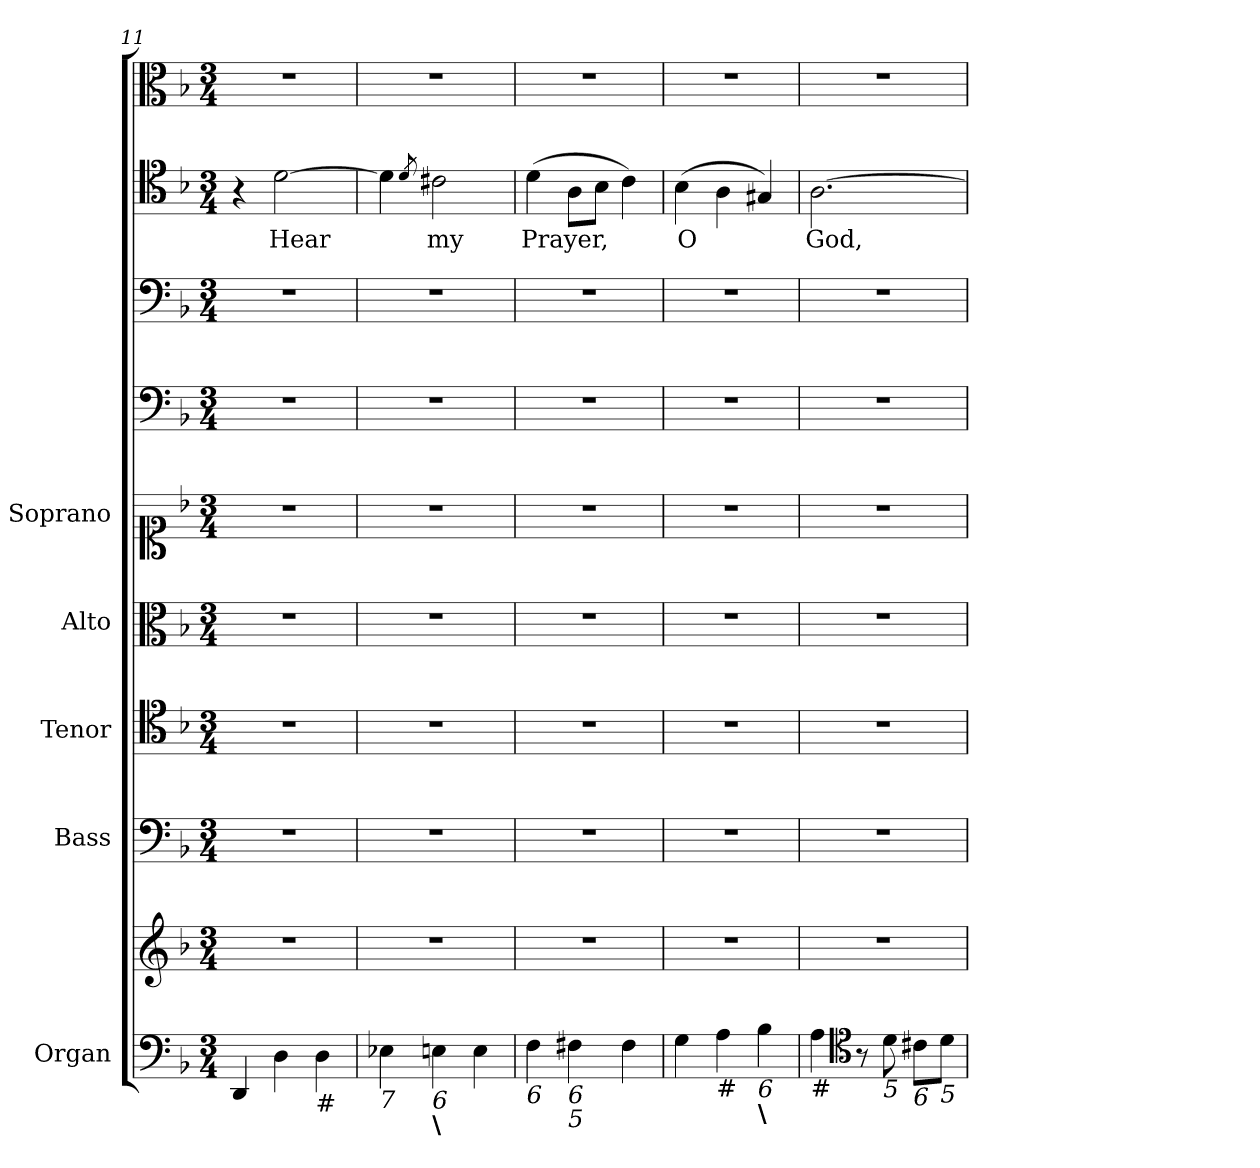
**kern	**kern	**kern	**kern	**kern	**kern	**kern	**kern	**kern	**text	**kern
*part9	*part9	*part8	*part7	*part6	*part5	*part4	*part3	*part2	*part2	*part1
*staff10	*staff9	*staff8	*staff7	*staff6	*staff5	*staff4	*staff3	*staff2	*staff2	*staff1
*I"Organ	*	*I"Bass	*I"Tenor	*I"Alto	*I"Soprano	*	*	*	*	*
*I'Org.	*	*I'B	*I'T	*I'A	*I'S	*	*	*	*	*
*clefF4	*clefG2	*clefF4	*clefC4	*clefC3	*clefC1	*clefF4	*clefF4	*clefC4	*	*clefC3
*k[b-]	*k[b-]	*k[b-]	*k[b-]	*k[b-]	*k[b-]	*k[b-]	*k[b-]	*k[b-]	*	*k[b-]
*d:	*d:	*d:	*d:	*d:	*d:	*d:	*d:	*d:	*	*d:
*M3/4	*M3/4	*M3/4	*M3/4	*M3/4	*M3/4	*M3/4	*M3/4	*M3/4	*	*M3/4
=11	=11	=11	=11	=11	=11	=11	=11	=11	=11	=11
4DD/	2.r	2.r	2.r	2.r	2.r	2.r	2.r	4r	.	2.r
!	!	!	!	!	!	!	!	!	!LO:LY:b	!
4D\	.	.	.	.	.	.	.	[2d\	Hear	.
!LO:TX:b:t=#	!	!	!	!	!	!	!	!	!	!
4D\	.	.	.	.	.	.	.	.	.	.
=12	=12	=12	=12	=12	=12	=12	=12	=12	=12	=12
!LO:TX:b:i:t=7	!	!	!	!	!	!	!	!	!	!
4E-X\	2.r	2.r	2.r	2.r	2.r	2.r	2.r	4d\]	.	2.r
.	.	.	.	.	.	.	.	8qd/	.	.
!LO:TX:b:i:t=6	!	!	!	!	!	!	!	!	!	!
!LO:TX:b:B:t=\	!	!	!	!	!	!	!	!	!	!
!	!	!	!	!	!	!	!	!	!LO:LY:b	!
4En\	.	.	.	.	.	.	.	2c#X\	my	.
4E\	.	.	.	.	.	.	.	.	.	.
=13	=13	=13	=13	=13	=13	=13	=13	=13	=13	=13
!LO:TX:b:i:t=6	!	!	!	!	!	!	!	!	!	!
!	!	!	!	!	!	!	!	!	!LO:LY:b	!
4F\	2.r	2.r	2.r	2.r	2.r	2.r	2.r	(>4d\	Prayer,	2.r
!LO:TX:b:i:t=6	!	!	!	!	!	!	!	!	!	!
!LO:TX:b:i:t=5	!	!	!	!	!	!	!	!	!	!
4F#X\	.	.	.	.	.	.	.	8A\L	.	.
.	.	.	.	.	.	.	.	8B-\J	.	.
4F#\	.	.	.	.	.	.	.	4c\)	.	.
!!LO:LB:g=z
=14	=14	=14	=14	=14	=14	=14	=14	=14	=14	=14
!	!	!	!	!	!	!	!	!	!LO:LY:b	!
4G\	2.r	2.r	2.r	2.r	2.r	2.r	2.r	(>4B-\	O	2.r
!LO:TX:b:t=#	!	!	!	!	!	!	!	!	!	!
4A\	.	.	.	.	.	.	.	4A\	.	.
!LO:TX:b:i:t=6	!	!	!	!	!	!	!	!	!	!
!LO:TX:b:B:t=\	!	!	!	!	!	!	!	!	!	!
4B-\	.	.	.	.	.	.	.	4G#X/)	.	.
=15	=15	=15	=15	=15	=15	=15	=15	=15	=15	=15
!LO:TX:b:t=#	!	!	!	!	!	!	!	!	!	!
!	!	!	!	!	!	!	!	!	!LO:LY:b	!
4A\	2.r	2.r	2.r	2.r	2.r	2.r	2.r	[2.A\	God,	2.r
*clefC4	*	*	*	*	*	*	*	*	*	*
8r	.	.	.	.	.	.	.	.	.	.
!LO:TX:b:i:t=5	!	!	!	!	!	!	!	!	!	!
8d\	.	.	.	.	.	.	.	.	.	.
!LO:TX:b:i:t=6	!	!	!	!	!	!	!	!	!	!
8c#X\L	.	.	.	.	.	.	.	.	.	.
!LO:TX:b:i:t=5	!	!	!	!	!	!	!	!	!	!
8d\J	.	.	.	.	.	.	.	.	.	.
=	=	=	=	=	=	=	=	=	=	=
*-	*-	*-	*-	*-	*-	*-	*-	*-	*-	*-
